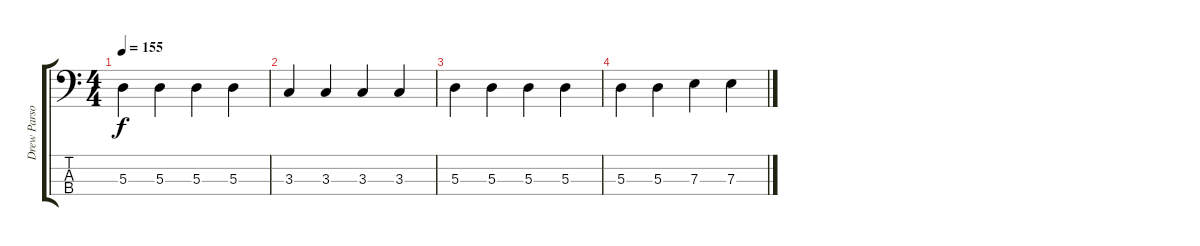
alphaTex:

\track ("Drew Parsons" "Drew Parso") {instrument electricbasspick}
\staff {score tabs}
\tuning (G2 D2 A1 E1) {hide}
\ts (4 4)
\tempo 155
\clef f4
\ks c
5.3.4{dy f} 5.3.4 5.3.4 5.3.4 |
3.3.4 3.3.4 3.3.4 3.3.4 |
5.3.4 5.3.4 5.3.4 5.3.4 |
5.3.4 5.3.4 7.3.4 7.3.4
